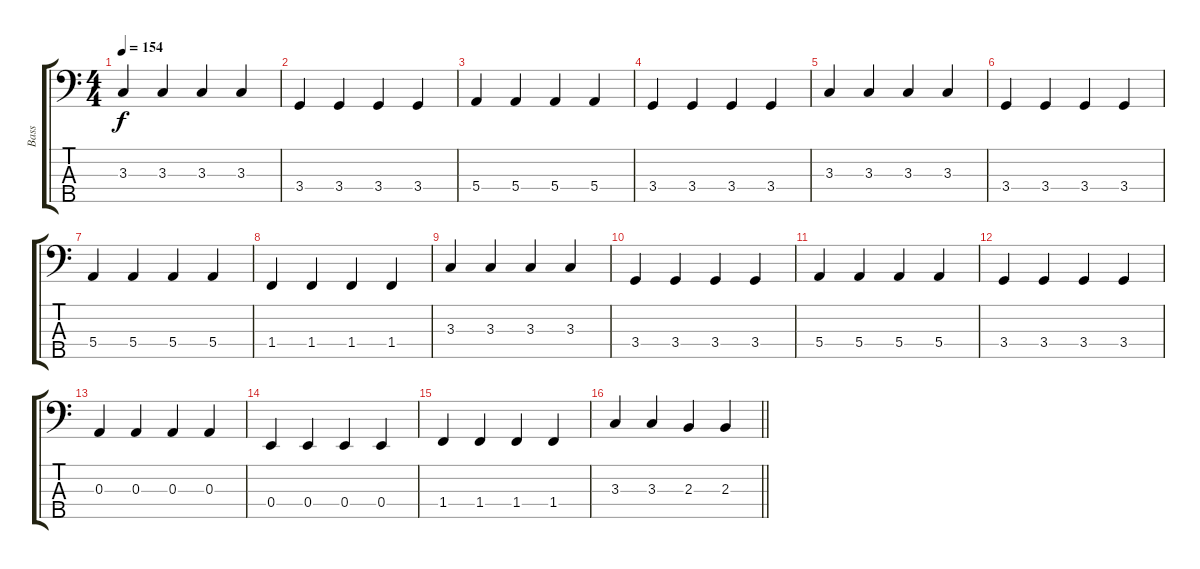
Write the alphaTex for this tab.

\track ("Bass" "Bass") {instrument electricbassfinger}
\staff {score tabs}
\tuning (G2 D2 A1 E1 B0) {hide}
\ts (4 4)
\tempo 154
\clef f4
\ks c
3.3.4{dy f} 3.3.4 3.3.4 3.3.4 |
3.4.4 3.4.4 3.4.4 3.4.4 |
5.4.4 5.4.4 5.4.4 5.4.4 |
3.4.4 3.4.4 3.4.4 3.4.4 |
3.3.4 3.3.4 3.3.4 3.3.4 |
3.4.4 3.4.4 3.4.4 3.4.4 |
5.4.4 5.4.4 5.4.4 5.4.4 |
1.4.4 1.4.4 1.4.4 1.4.4 |
3.3.4 3.3.4 3.3.4 3.3.4 |
3.4.4 3.4.4 3.4.4 3.4.4 |
5.4.4 5.4.4 5.4.4 5.4.4 |
3.4.4 3.4.4 3.4.4 3.4.4 |
0.3.4 0.3.4 0.3.4 0.3.4 |
0.4.4 0.4.4 0.4.4 0.4.4 |
1.4.4 1.4.4 1.4.4 1.4.4 |
\barLineRight lightlight
3.3.4 3.3.4 2.3.4 2.3.4
